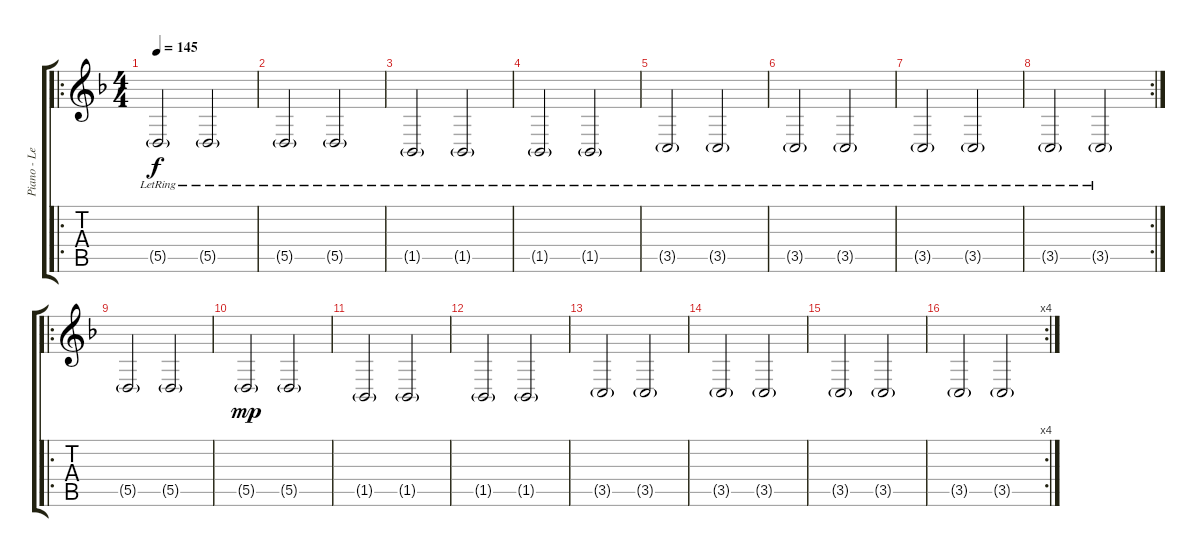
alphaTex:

\track ("Piano - Left Hand" "Piano - Le") {instrument brightacousticpiano}
\staff {score tabs}
\tuning (E4 B3 G3 D3 A2 E2) {hide}
\ro
\ts (4 4)
\tempo 145
\clef g2
\ks f
5.5{g lr}.2{dy f instrument brightacousticpiano} 5.5{g lr}.2 |
5.5{g lr}.2 5.5{g lr}.2 |
1.5{g lr}.2 1.5{g lr}.2 |
1.5{g lr}.2 1.5{g lr}.2 |
3.5{g lr}.2 3.5{g lr}.2 |
3.5{g lr}.2 3.5{g lr}.2 |
3.5{g lr}.2 3.5{g lr}.2 |
\rc 2
3.5{g lr}.2 3.5{g lr}.2 |
\ro
5.5{g}.2 5.5{g}.2 |
5.5{g}.2{dy mp} 5.5{g}.2 |
1.5{g}.2 1.5{g}.2 |
1.5{g}.2 1.5{g}.2 |
3.5{g}.2 3.5{g}.2 |
3.5{g}.2 3.5{g}.2 |
3.5{g}.2 3.5{g}.2 |
\rc 4
3.5{g}.2 3.5{g}.2
